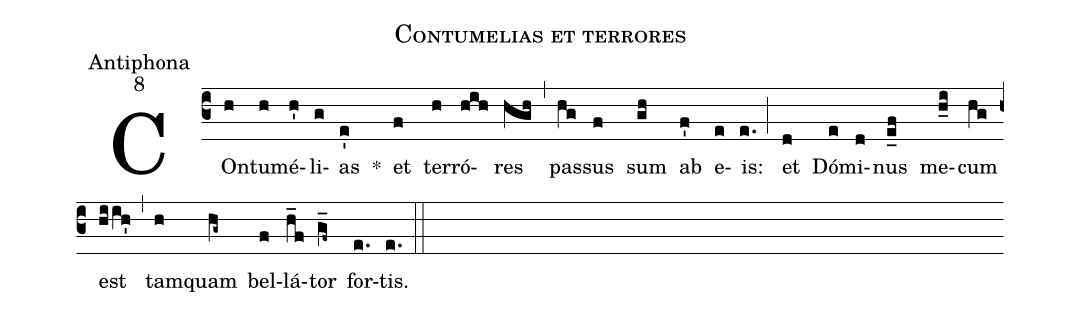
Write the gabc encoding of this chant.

name:Contumelias et terrores;
office-part:Antiphona;
mode:8;
%%
(c3) COn(h)tu(h)mé(h')li(g)as(e') *() et(f) ter(h)ró(hih)res(hgh) (,) pas(hg)sus(f) sum(gh) ab(f') e(e)is:(e.) (;) et(d) Dó(e)mi(d)nus(e_f) me(h_i)cum(hg) est(hiih') (,) tam(h)quam(hg~) bel(f)lá(h_f)tor(g_f~) for(e.)tis.(e.) (::)
